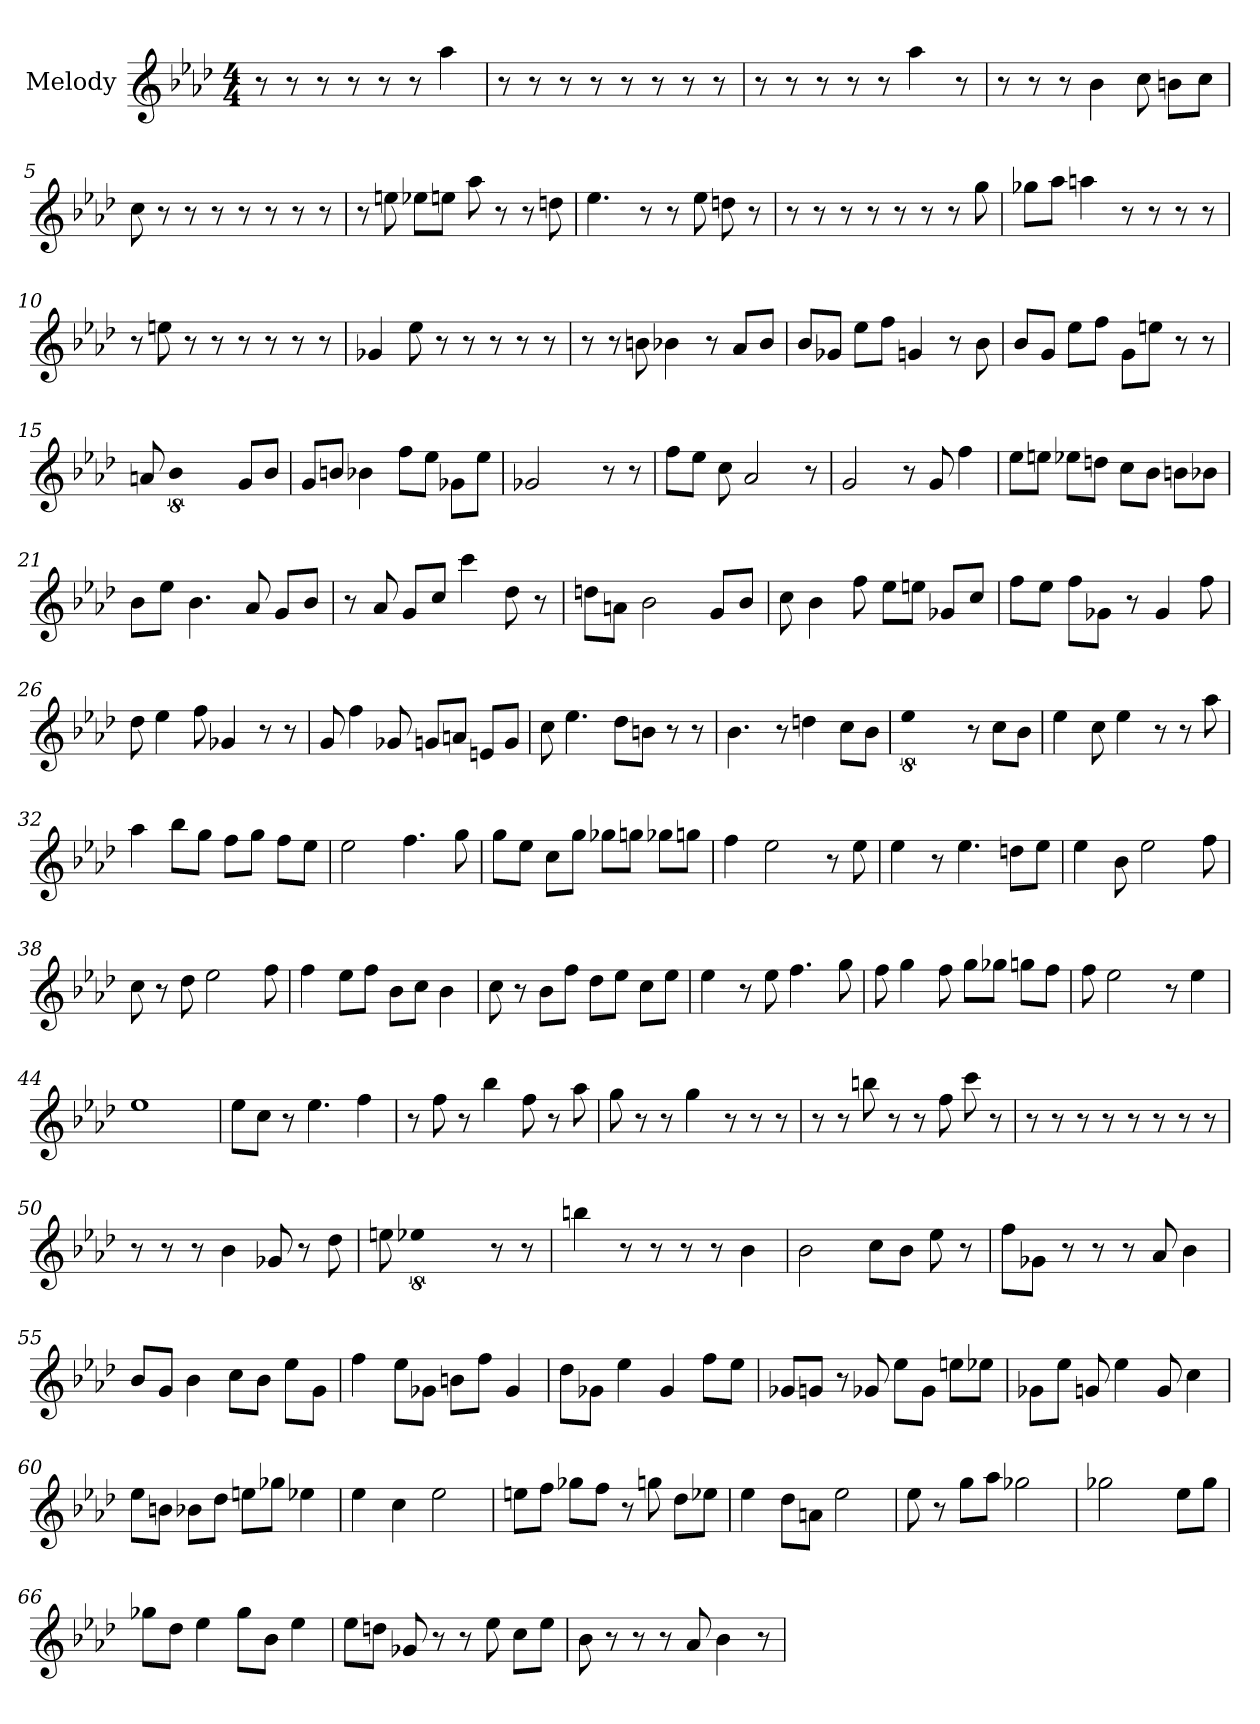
**kern
*part1
*staff1
*I"Melody
*clefG2
*k[b-e-a-d-]
*A-:
*M4/4
*MM129
=1
8r
8r
8r
8r
8r
8r
4aa-
=2
8r
8r
8r
8r
8r
8r
8r
8r
=3
8r
8r
8r
8r
8r
4aa-
8r
=4
8r
8r
8r
4b-
8cc
8b\L
8cc\J
=5
8cc
8r
8r
8r
8r
8r
8r
8r
=6
8r
8ee
8ee-\L
8ee\J
8aa-
8r
8r
8dd
=7
4.ee-
8r
8r
8ee-
8dd
8r
=8
8r
8r
8r
8r
8r
8r
8r
8gg
=9
8gg-\L
8aa-\J
4aa
8r
8r
8r
8r
=10
8r
8ee
8r
8r
8r
8r
8r
8r
=11
4g-
8ee-
8r
8r
8r
8r
8r
=12
8r
8r
8b
4b-
8r
8a-/L
8b-/J
=13
8b-/L
8g-/J
8ee-\L
8ff\J
4g
8r
8b-
=14
8b-/L
8g/J
8ee-\L
8ff\J
8g\L
8ee\J
8r
8r
=15
8a
!LO:N:vis=2
8%5b-
8g/L
8b-/J
=16
8g/L
8b/J
4b-
8ff\L
8ee-\J
8g-\L
8ee-\J
=17
!LO:N:vis=2
2.g-
8r
8r
=18
8ff\L
8ee-\J
8cc
2a-
8r
=19
2g
8r
8g
4ff
=20
8ee-\L
8ee\J
8ee-\L
8dd\J
8cc\L
8b-\J
8b\L
8b-\J
=21
8b-\L
8ee-\J
4.b-
8a-
8g/L
8b-/J
=22
8r
8a-
8g/L
8cc/J
4ccc
8dd-
8r
=23
8dd\L
8a\J
2b-
8g/L
8b-/J
=24
8cc
4b-
8ff
8ee-\L
8ee\J
8g-/L
8cc/J
=25
8ff\L
8ee-\J
8ff\L
8g-\J
8r
4g-
8ff
=26
8dd-
4ee-
8ff
4g-
8r
8r
=27
8g
4ff
8g-
8g/L
8a/J
8e/L
8g/J
=28
8cc
4.ee-
8dd-\L
8b\J
8r
8r
=29
4.b-
8r
4dd
8cc\L
8b-\J
=30
!LO:N:vis=2
8%5ee-
8r
8cc\L
8b-\J
=31
4ee-
8cc
4ee-
8r
8r
8aa-
=32
4aa-
8bb-\L
8gg\J
8ff\L
8gg\J
8ff\L
8ee-\J
=33
2ee-
4.ff
8gg
=34
8gg\L
8ee-\J
8cc\L
8gg\J
8gg-\L
8gg\J
8gg-\L
8gg\J
=35
4ff
2ee-
8r
8ee-
=36
4ee-
8r
4.ee-
8dd\L
8ee-\J
=37
4ee-
8b-
2ee-
8ff
=38
8cc
8r
8dd-
2ee-
8ff
=39
4ff
8ee-\L
8ff\J
8b-\L
8cc\J
4b-
=40
8cc
8r
8b-\L
8ff\J
8dd-\L
8ee-\J
8cc\L
8ee-\J
=41
4ee-
8r
8ee-
4.ff
8gg
=42
8ff
4gg
8ff
8gg\L
8gg-\J
8gg\L
8ff\J
=43
8ff
2ee-
8r
4ee-
=44
1ee-
=45
8ee-\L
8cc\J
8r
4.ee-
4ff
=46
8r
8ff
8r
4bb-
8ff
8r
8aa-
=47
8gg
8r
8r
4gg
8r
8r
8r
=48
8r
8r
8bb
8r
8r
8ff
8ccc
8r
=49
8r
8r
8r
8r
8r
8r
8r
8r
=50
8r
8r
8r
4b-
8g-
8r
8dd-
=51
8ee
!LO:N:vis=2
8%5ee-
8r
8r
=52
4bb
8r
8r
8r
8r
4b-
=53
2b-
8cc\L
8b-\J
8ee-
8r
=54
8ff\L
8g-\J
8r
8r
8r
8a-
4b-
=55
8b-/L
8g/J
4b-
8cc\L
8b-\J
8ee-\L
8g\J
=56
4ff
8ee-\L
8g-\J
8b\L
8ff\J
4g-
=57
8dd-\L
8g-\J
4ee-
4g-
8ff\L
8ee-\J
=58
8g-/L
8g/J
8r
8g-
8ee-\L
8g-\J
8ee\L
8ee-\J
=59
8g-\L
8ee-\J
8g
4ee-
8g
4cc
=60
8ee-\L
8b\J
8b-\L
8dd-\J
8ee\L
8gg-\J
4ee-
=61
4ee-
4cc
2ee-
=62
8ee\L
8ff\J
8gg-\L
8ff\J
8r
8gg
8dd-\L
8ee-\J
=63
4ee-
8dd-\L
8a\J
2ee-
=64
8ee-
8r
8gg\L
8aa-\J
2gg-
=65
!LO:N:vis=2
2.gg-
8ee-\L
8gg-\J
=66
8gg-\L
8dd-\J
4ee-
8gg-\L
8b-\J
4ee-
=67
8ee-\L
8dd\J
8g-
8r
8r
8ee-
8cc\L
8ee-\J
=68
8b-
8r
8r
8r
8a-
4b-
8r
=
*-
